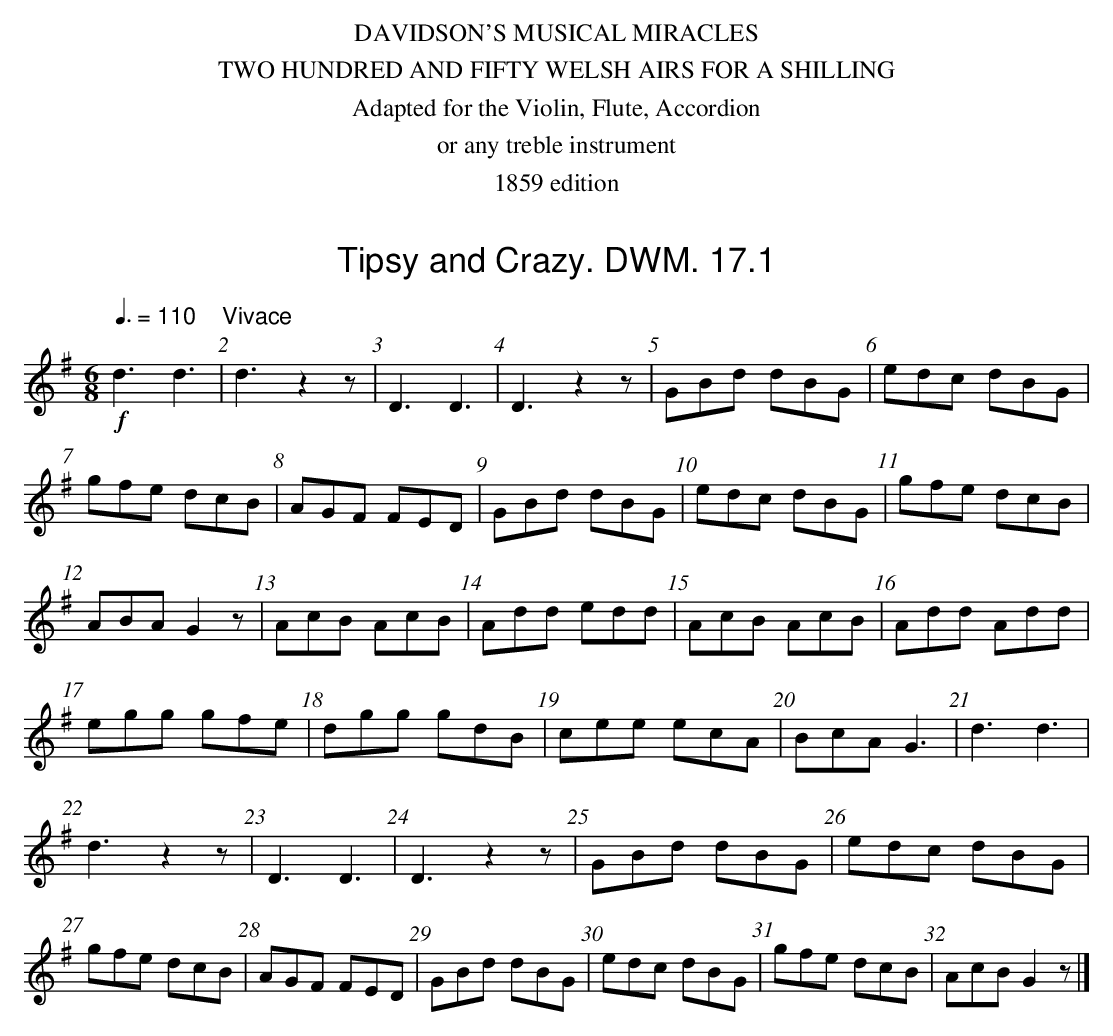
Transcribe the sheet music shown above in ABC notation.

X:1
T:Tipsy and Crazy. DWM. 17.1
M:6/8
L:1/8
Q:3/8=110 "    Vivace"
K:G
!f!d3d3|d3 z2z|D3D3|D3 z2z|GBd dBG|edc dBG|
gfe dcB|AGF FED|GBd dBG|edc dBG|gfe dcB|
ABA G2z|AcB AcB|Add edd|AcB AcB|Add Add|
egg gfe|dgg gdB|cee ecA|BcA G3|d3d3|
d3 z2z|D3D3|D3 z2z|GBd dBG|edc dBG|
gfe dcB|AGF FED|GBd dBG|edc dBG|gfe dcB|AcB G2z|]
